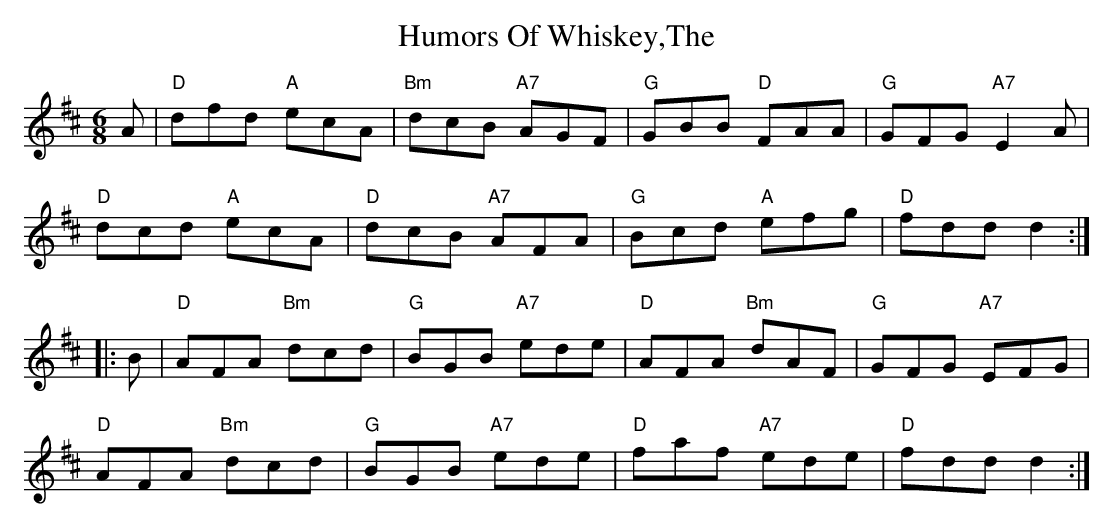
X:1
T:Humors Of Whiskey,The
M:6/8
L:1/8
K:D
A|"D"dfd "A"ecA|"Bm"dcB "A7"AGF|"G"GBB "D"FAA|"G"GFG "A7"E2A|!
"D"dcd "A"ecA|"D"dcB "A7"AFA|"G"Bcd "A"efg|"D"fdd d2:|!
|:B|"D"AFA "Bm"dcd|"G"BGB "A7"ede|"D"AFA "Bm"dAF|"G"GFG "A7"EFG|!
"D"AFA "Bm"dcd|"G"BGB "A7"ede|"D"faf "A7"ede|"D"fdd d2:|!
